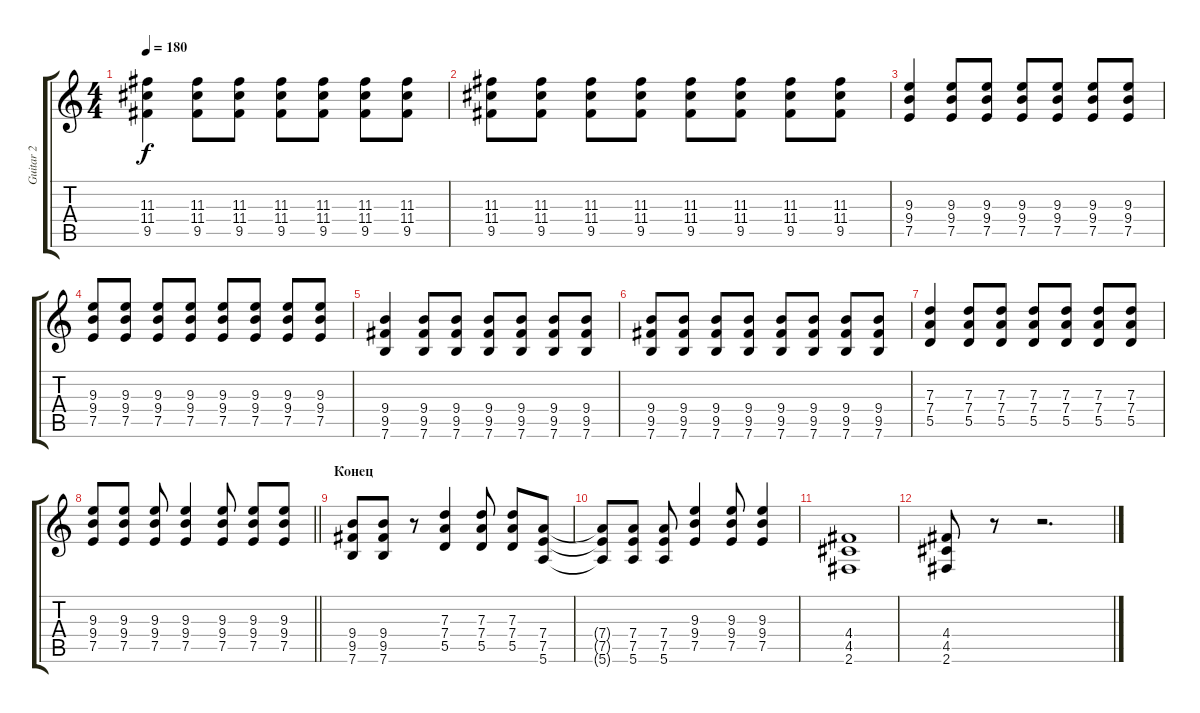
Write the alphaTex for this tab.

\track ("Guitar 2" "Guitar 2") {instrument overdrivenguitar}
\staff {score tabs}
\tuning (E4 B3 G3 D3 A2 E2) {hide}
\ts (4 4)
\tempo 180
\clef g2
\ks c
(11.3 11.4 9.5).4{dy f} (11.3 11.4 9.5).8 (11.3 11.4 9.5).8 (11.3 11.4 9.5).8 (11.3 11.4 9.5).8 (11.3 11.4 9.5).8 (11.3 11.4 9.5).8 |
(11.3 11.4 9.5).8 (11.3 11.4 9.5).8 (11.3 11.4 9.5).8 (11.3 11.4 9.5).8 (11.3 11.4 9.5).8 (11.3 11.4 9.5).8 (11.3 11.4 9.5).8 (11.3 11.4 9.5).8 |
(9.3 9.4 7.5).4 (9.3 9.4 7.5).8 (9.3 9.4 7.5).8 (9.3 9.4 7.5).8 (9.3 9.4 7.5).8 (9.3 9.4 7.5).8 (9.3 9.4 7.5).8 |
(9.3 9.4 7.5).8 (9.3 9.4 7.5).8 (9.3 9.4 7.5).8 (9.3 9.4 7.5).8 (9.3 9.4 7.5).8 (9.3 9.4 7.5).8 (9.3 9.4 7.5).8 (9.3 9.4 7.5).8 |
(9.4 9.5 7.6).4 (9.4 9.5 7.6).8 (9.4 9.5 7.6).8 (9.4 9.5 7.6).8 (9.4 9.5 7.6).8 (9.4 9.5 7.6).8 (9.4 9.5 7.6).8 |
(9.4 9.5 7.6).8 (9.4 9.5 7.6).8 (9.4 9.5 7.6).8 (9.4 9.5 7.6).8 (9.4 9.5 7.6).8 (9.4 9.5 7.6).8 (9.4 9.5 7.6).8 (9.4 9.5 7.6).8 |
(7.3 7.4 5.5).4 (7.3 7.4 5.5).8 (7.3 7.4 5.5).8 (7.3 7.4 5.5).8 (7.3 7.4 5.5).8 (7.3 7.4 5.5).8 (7.3 7.4 5.5).8 |
\barLineRight lightlight
(9.3 9.4 7.5).8 (9.3 9.4 7.5).8 (9.3 9.4 7.5).8 (9.3 9.4 7.5).4 (9.3 9.4 7.5).8 (9.3 9.4 7.5).8 (9.3 9.4 7.5).8 |
\section ("" "Конец")
(9.4 9.5 7.6).8 (9.4 9.5 7.6).8 r.8 (7.3 7.4 5.5).4 (7.3 7.4 5.5).8 (7.3 7.4 5.5).8 (7.4 7.5 5.6).8 |
(7.4{t} 7.5{t} 5.6{t}).8 (7.4 7.5 5.6).8 (7.4 7.5 5.6).8 (9.3 9.4 7.5).4 (9.3 9.4 7.5).8 (9.3 9.4 7.5).4 |
(4.4 4.5 2.6).1 |
(4.4 4.5 2.6).8 r.8 r.2{d}
